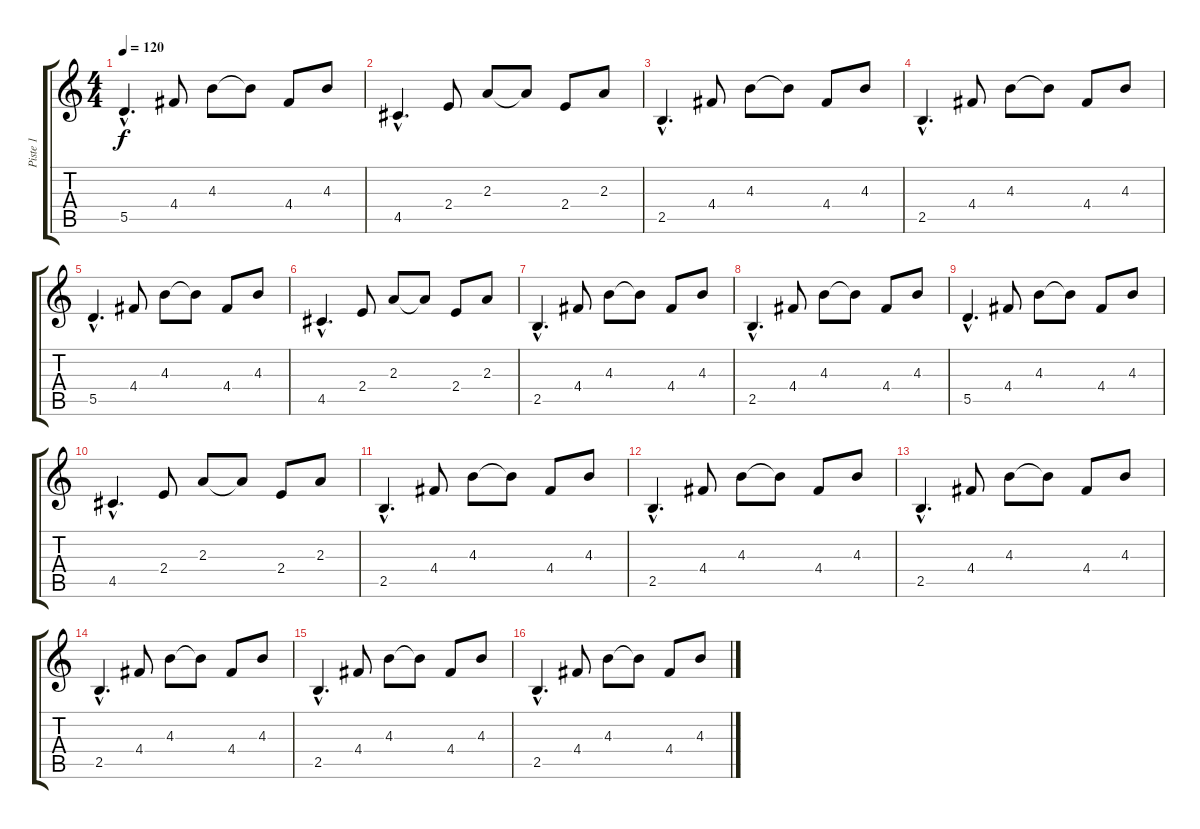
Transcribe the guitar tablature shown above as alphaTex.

\track ("Piste 1" "Piste 1") {instrument electricguitarjazz}
\staff {score tabs}
\tuning (E4 B3 G3 D3 A2 E2) {hide}
\ts (4 4)
\tempo 120
\clef g2
\ks c
5.5{hac}.4{d dy f} 4.4.8 4.3.8 4.3{t}.8 4.4.8 4.3.8 |
4.5{hac}.4{d} 2.4.8 2.3.8 2.3{t}.8 2.4.8 2.3.8 |
2.5{hac}.4{d} 4.4.8 4.3.8 4.3{t}.8 4.4.8 4.3.8 |
2.5{hac}.4{d} 4.4.8 4.3.8 4.3{t}.8 4.4.8 4.3.8 |
5.5{hac}.4{d} 4.4.8 4.3.8 4.3{t}.8 4.4.8 4.3.8 |
4.5{hac}.4{d} 2.4.8 2.3.8 2.3{t}.8 2.4.8 2.3.8 |
2.5{hac}.4{d} 4.4.8 4.3.8 4.3{t}.8 4.4.8 4.3.8 |
2.5{hac}.4{d} 4.4.8 4.3.8 4.3{t}.8 4.4.8 4.3.8 |
5.5{hac}.4{d} 4.4.8 4.3.8 4.3{t}.8 4.4.8 4.3.8 |
4.5{hac}.4{d} 2.4.8 2.3.8 2.3{t}.8 2.4.8 2.3.8 |
2.5{hac}.4{d} 4.4.8 4.3.8 4.3{t}.8 4.4.8 4.3.8 |
2.5{hac}.4{d} 4.4.8 4.3.8 4.3{t}.8 4.4.8 4.3.8 |
2.5{hac}.4{d} 4.4.8 4.3.8 4.3{t}.8 4.4.8 4.3.8 |
2.5{hac}.4{d} 4.4.8 4.3.8 4.3{t}.8 4.4.8 4.3.8 |
2.5{hac}.4{d} 4.4.8 4.3.8 4.3{t}.8 4.4.8 4.3.8 |
2.5{hac}.4{d} 4.4.8 4.3.8 4.3{t}.8 4.4.8 4.3.8
